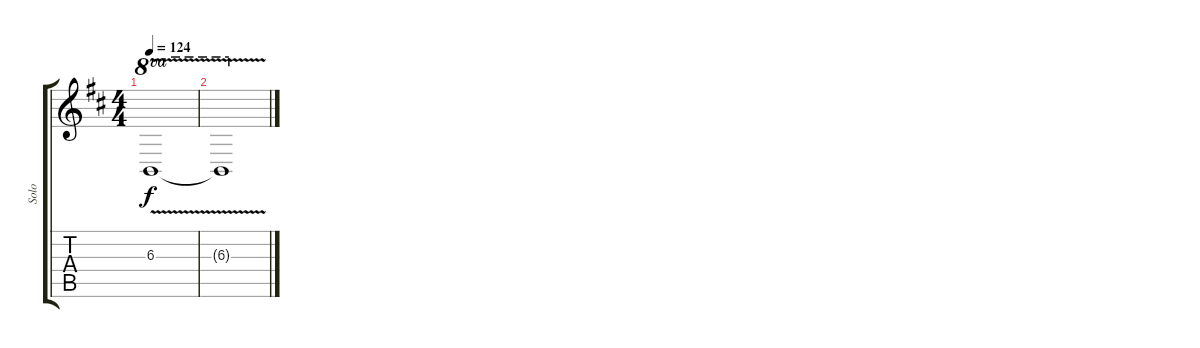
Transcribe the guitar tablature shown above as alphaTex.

\track ("Solo" "Solo") {instrument altosax}
\staff {score tabs}
\tuning (D4 A3 F3 C3 G2 D2) {hide}
\ts (4 4)
\tempo 124
\clef g2
\ks bminor
6.3{v t}.1{ot 8va dy f} |
6.3{t}.1{ot 8va}
